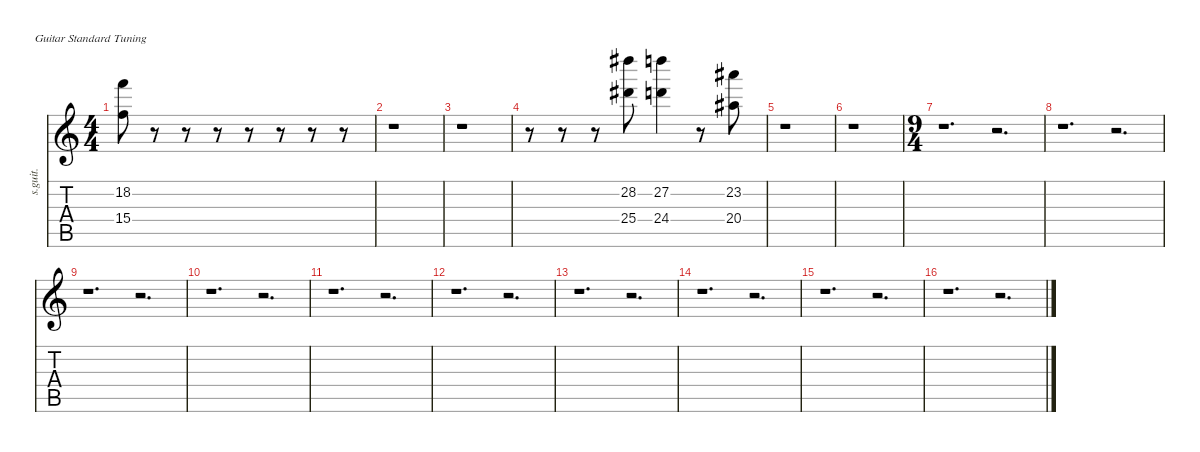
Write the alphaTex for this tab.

\defaultSystemsLayout 4
\hideDynamics
\bracketExtendMode nobrackets
\track ("A Nameless Ghoul - Keys" "s.guit.") {instrument acousticgrandpiano}
\staff {score tabs}
\tuning (E4 B3 G3 D3 A2 E2)
\displaytranspose 12
\ts (4 4)
\tempo (130 hide)
\clef g2
\ks c
(18.2 15.4).8{dy f} r.8 r.8 r.8 r.8 r.8 r.8 r.8 |
r.1 |
r.1 |
r.8 r.8 r.8 (28.2{acc #} 25.4{acc #}).8 (27.2 24.4).4 r.8 (23.2{acc #} 20.4{acc #}).8 |
r.1 |
r.1 |
\ts (9 4)
\beaming (8 2 2 2 2)
r.1{d} r.2{d} |
r.1{d} r.2{d} |
r.1{d} r.2{d} |
r.1{d} r.2{d} |
r.1{d} r.2{d} |
r.1{d} r.2{d} |
r.1{d} r.2{d} |
r.1{d} r.2{d} |
r.1{d} r.2{d} |
r.1{d} r.2{d}
